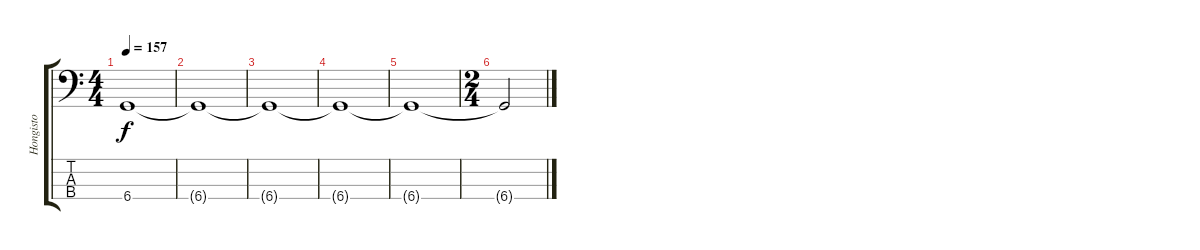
\track ("Hongisto" "Hongisto") {instrument electricbassfinger}
\staff {score tabs}
\tuning (Gb2 Db2 Ab1 Db1) {hide}
\ts (4 4)
\tempo 157
\clef f4
\ks c
6.4.1{dy f volume 6} |
6.4{t}.1 |
6.4{t}.1 |
6.4{t}.1 |
6.4{t}.1{volume 3} |
\ts (2 4)
6.4{t}.2
